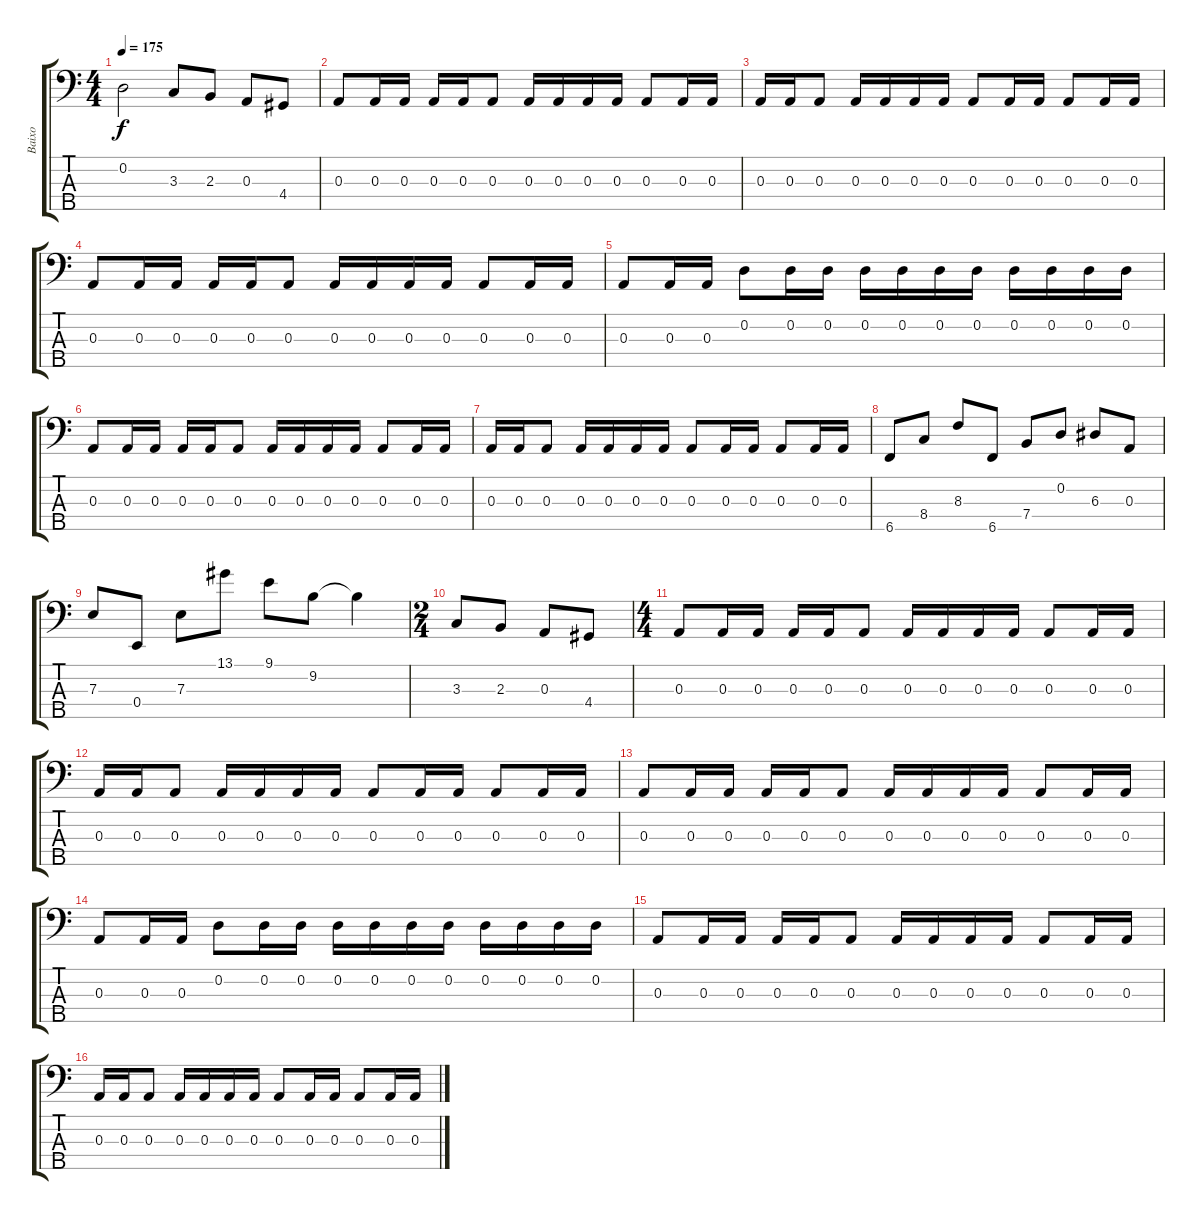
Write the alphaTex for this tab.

\track ("Baixo" "Baixo") {instrument electricbassfinger}
\staff {score tabs}
\tuning (G2 D2 A1 E1 B0) {hide}
\ts (4 4)
\tempo 175
\clef f4
\ks c
0.2.2{dy f} 3.3.8 2.3.8 0.3.8 4.4.8 |
0.3.8 0.3.16 0.3.16 0.3.16 0.3.16 0.3.8 0.3.16 0.3.16 0.3.16 0.3.16 0.3.8 0.3.16 0.3.16 |
0.3.16 0.3.16 0.3.8 0.3.16 0.3.16 0.3.16 0.3.16 0.3.8 0.3.16 0.3.16 0.3.8 0.3.16 0.3.16 |
0.3.8 0.3.16 0.3.16 0.3.16 0.3.16 0.3.8 0.3.16 0.3.16 0.3.16 0.3.16 0.3.8 0.3.16 0.3.16 |
0.3.8 0.3.16 0.3.16 0.2.8 0.2.16 0.2.16 0.2.16 0.2.16 0.2.16 0.2.16 0.2.16 0.2.16 0.2.16 0.2.16 |
0.3.8 0.3.16 0.3.16 0.3.16 0.3.16 0.3.8 0.3.16 0.3.16 0.3.16 0.3.16 0.3.8 0.3.16 0.3.16 |
0.3.16 0.3.16 0.3.8 0.3.16 0.3.16 0.3.16 0.3.16 0.3.8 0.3.16 0.3.16 0.3.8 0.3.16 0.3.16 |
6.5.8 8.4.8 8.3.8 6.5.8 7.4.8 0.2.8 6.3.8 0.3.8 |
7.3.8 0.4.8 7.3.8 13.1.8 9.1.8 9.2.8 9.2{t}.4 |
\ts (2 4)
3.3.8 2.3.8 0.3.8 4.4.8 |
\ts (4 4)
0.3.8 0.3.16 0.3.16 0.3.16 0.3.16 0.3.8 0.3.16 0.3.16 0.3.16 0.3.16 0.3.8 0.3.16 0.3.16 |
0.3.16 0.3.16 0.3.8 0.3.16 0.3.16 0.3.16 0.3.16 0.3.8 0.3.16 0.3.16 0.3.8 0.3.16 0.3.16 |
0.3.8 0.3.16 0.3.16 0.3.16 0.3.16 0.3.8 0.3.16 0.3.16 0.3.16 0.3.16 0.3.8 0.3.16 0.3.16 |
0.3.8 0.3.16 0.3.16 0.2.8 0.2.16 0.2.16 0.2.16 0.2.16 0.2.16 0.2.16 0.2.16 0.2.16 0.2.16 0.2.16 |
0.3.8 0.3.16 0.3.16 0.3.16 0.3.16 0.3.8 0.3.16 0.3.16 0.3.16 0.3.16 0.3.8 0.3.16 0.3.16 |
0.3.16 0.3.16 0.3.8 0.3.16 0.3.16 0.3.16 0.3.16 0.3.8 0.3.16 0.3.16 0.3.8 0.3.16 0.3.16
